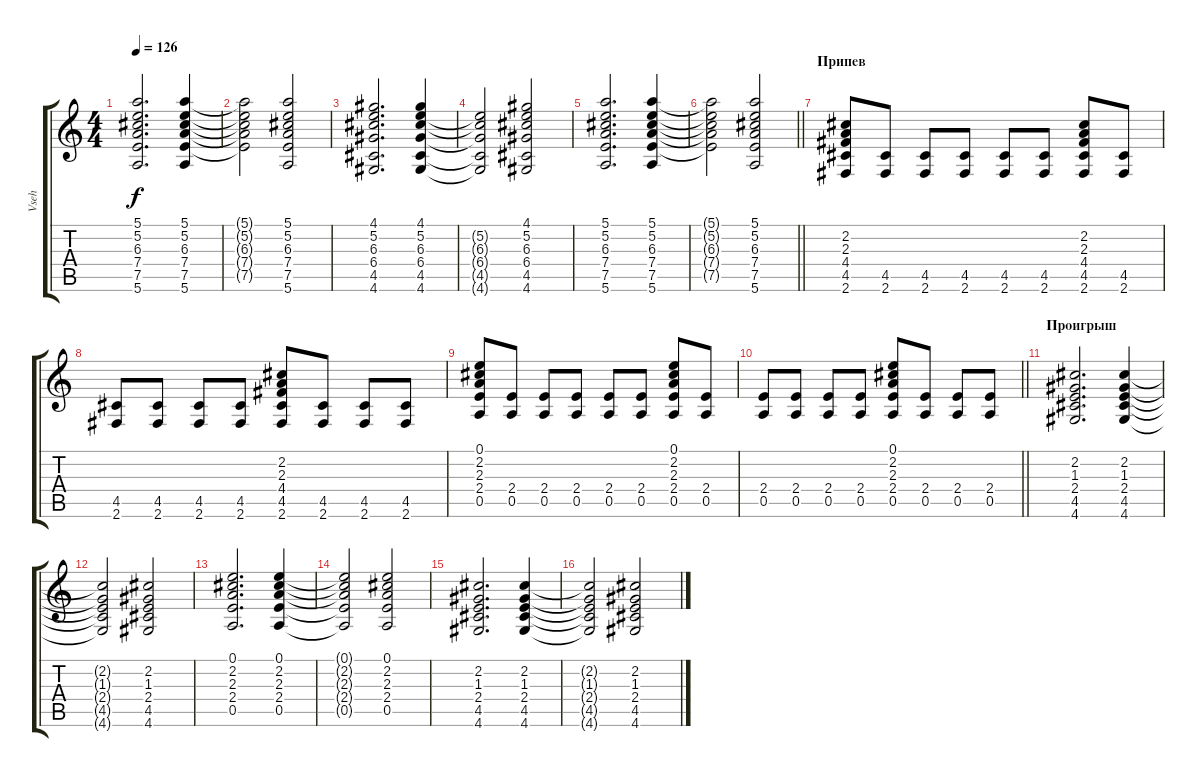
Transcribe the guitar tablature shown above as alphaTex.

\track ("Vseh" "Vseh") {instrument acousticguitarsteel}
\staff {score tabs}
\tuning (E4 B3 G3 D3 A2 E2) {hide}
\ts (4 4)
\tempo 126
\clef g2
\ks c
(5.1 5.2 6.3 7.4 7.5 5.6).2{d dy f} (5.1 5.2 6.3 7.4 7.5 5.6).4 |
(5.1{t} 5.2{t} 6.3{t} 7.4{t} 7.5{t}).2 (5.1 5.2 6.3 7.4 7.5 5.6).2 |
(4.1 5.2 6.3 6.4 4.5 4.6).2{d} (4.1 5.2 6.3 6.4 4.5 4.6).4 |
(5.2{t} 6.3{t} 6.4{t} 4.5{t} 4.6{t}).2 (4.1 5.2 6.3 6.4 4.5 4.6).2 |
(5.1 5.2 6.3 7.4 7.5 5.6).2{d} (5.1 5.2 6.3 7.4 7.5 5.6).4 |
\barLineRight lightlight
(5.1{t} 5.2{t} 6.3{t} 7.4{t} 7.5{t}).2 (5.1 5.2 6.3 7.4 7.5 5.6).2 |
\section ("" "Припев")
(2.2 2.3 4.4 4.5 2.6).8 (4.5 2.6).8 (4.5 2.6).8 (4.5 2.6).8 (4.5 2.6).8 (4.5 2.6).8 (2.2 2.3 4.4 4.5 2.6).8 (4.5 2.6).8 |
(4.5 2.6).8 (4.5 2.6).8 (4.5 2.6).8 (4.5 2.6).8 (2.2 2.3 4.4 4.5 2.6).8 (4.5 2.6).8 (4.5 2.6).8 (4.5 2.6).8 |
(0.1 2.2 2.3 2.4 0.5).8 (2.4 0.5).8 (2.4 0.5).8 (2.4 0.5).8 (2.4 0.5).8 (2.4 0.5).8 (0.1 2.2 2.3 2.4 0.5).8 (2.4 0.5).8 |
\barLineRight lightlight
(2.4 0.5).8 (2.4 0.5).8 (2.4 0.5).8 (2.4 0.5).8 (0.1 2.2 2.3 2.4 0.5).8 (2.4 0.5).8 (2.4 0.5).8 (2.4 0.5).8 |
\section ("" "Проигрыш")
(2.2 1.3 2.4 4.5 4.6).2{d} (2.2 1.3 2.4 4.5 4.6).4 |
(2.2{t} 1.3{t} 2.4{t} 4.5{t} 4.6{t}).2 (2.2 1.3 2.4 4.5 4.6).2 |
(0.1 2.2 2.3 2.4 0.5).2{d} (0.1 2.2 2.3 2.4 0.5).4 |
(0.1{t} 2.2{t} 2.3{t} 2.4{t} 0.5{t}).2 (0.1 2.2 2.3 2.4 0.5).2 |
(2.2 1.3 2.4 4.5 4.6).2{d} (2.2 1.3 2.4 4.5 4.6).4 |
(2.2{t} 1.3{t} 2.4{t} 4.5{t} 4.6{t}).2 (2.2 1.3 2.4 4.5 4.6).2
